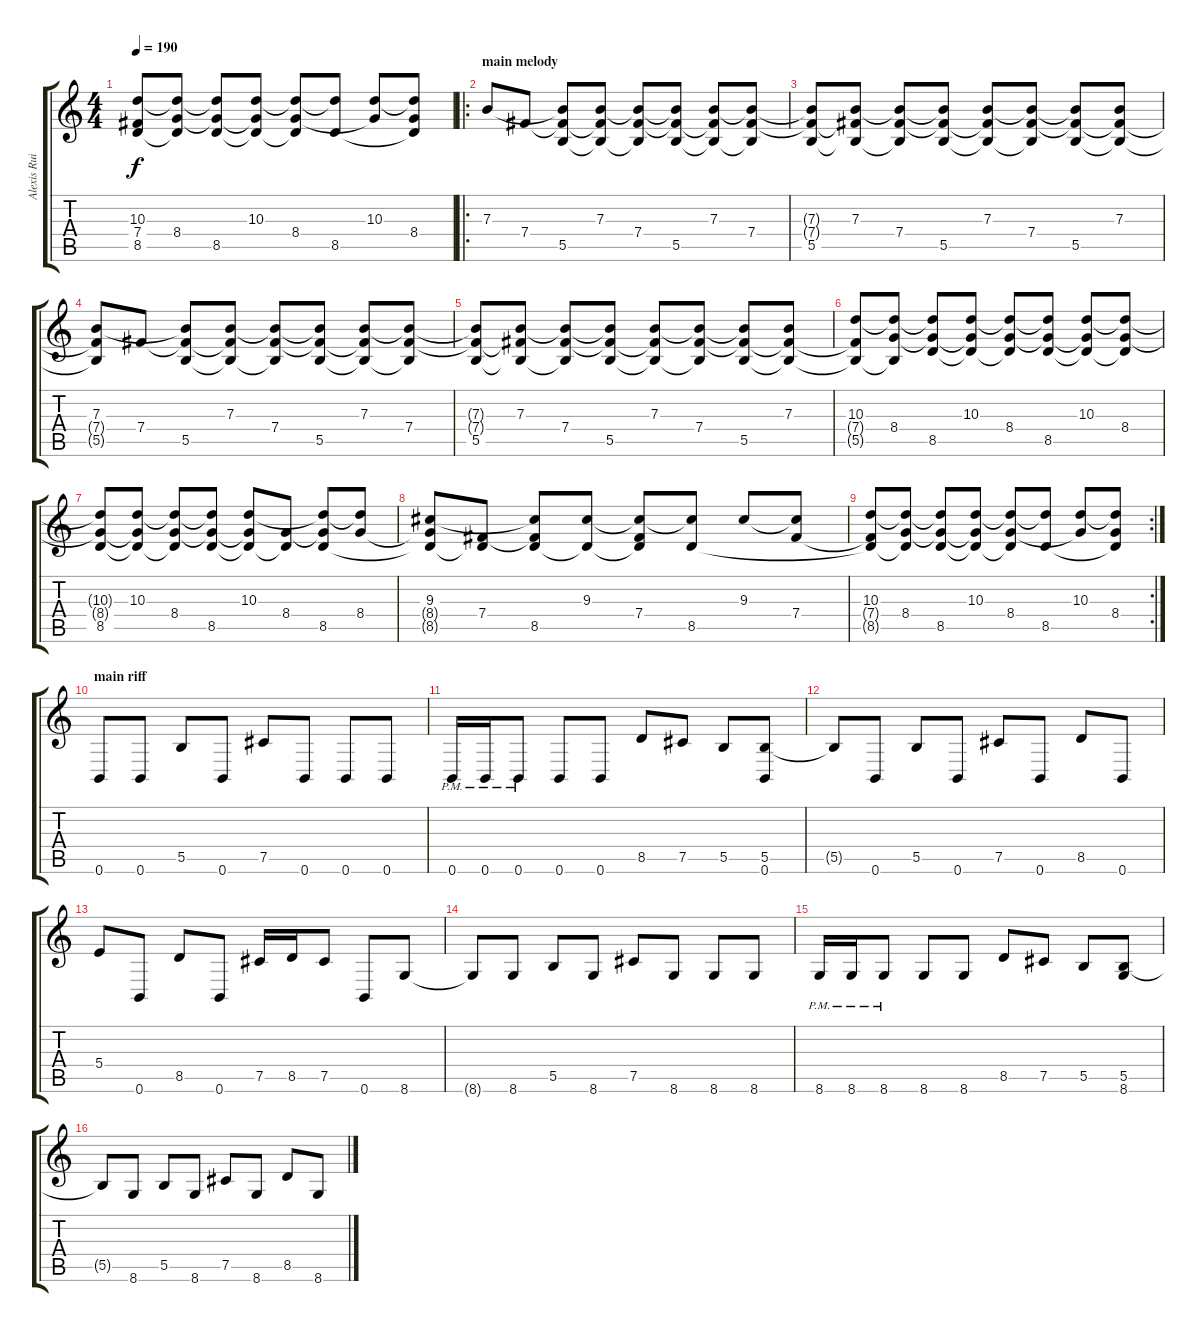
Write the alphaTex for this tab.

\track ("Alexis Ruiz (Guitarra 2)" "Alexis Rui") {instrument distortionguitar}
\staff {score tabs}
\tuning (Db4 Ab3 E3 B2 Gb2 B1) {hide}
\ts (4 4)
\tempo 190
\clef g2
\ks c
(10.3 7.4{t} 8.5{t}).8{dy f} (10.3{t} 8.4 8.5{t}).8 (10.3{t} 8.4{t} 8.5).8 (10.3 8.4{t} 8.5{t}).8 (10.3{t} 8.4 8.5{t}).8 (10.3{t} 8.5).8 (10.3 8.4{t}).8 (10.3{t} 8.4 8.5{t}).8 |
\ro
\section ("" "main melody")
7.3.8 7.4.8 (7.3{t} 7.4{t} 5.5).8 (7.3 7.4{t} 5.5{t}).8 (7.3{t} 7.4 5.5{t}).8 (7.3{t} 7.4{t} 5.5).8 (7.3 7.4{t} 5.5{t}).8 (7.3{t} 7.4 5.5{t}).8 |
(7.3{t} 7.4{t} 5.5).8 (7.3 7.4{t} 5.5{t}).8 (7.3{t} 7.4 5.5{t}).8 (7.3{t} 7.4{t} 5.5).8 (7.3 7.4{t} 5.5{t}).8 (7.3{t} 7.4 5.5{t}).8 (7.3{t} 7.4{t} 5.5).8 (7.3 7.4{t} 5.5{t}).8 |
(7.3 7.4{t} 5.5{t}).8 7.4.8 (7.3{t} 7.4{t} 5.5).8 (7.3 7.4{t} 5.5{t}).8 (7.3{t} 7.4 5.5{t}).8 (7.3{t} 7.4{t} 5.5).8 (7.3 7.4{t} 5.5{t}).8 (7.3{t} 7.4 5.5{t}).8 |
(7.3{t} 7.4{t} 5.5).8 (7.3 7.4{t} 5.5{t}).8 (7.3{t} 7.4 5.5{t}).8 (7.3{t} 7.4{t} 5.5).8 (7.3 7.4{t} 5.5{t}).8 (7.3{t} 7.4 5.5{t}).8 (7.3{t} 7.4{t} 5.5).8 (7.3 7.4{t} 5.5{t}).8 |
(10.3 7.4{t} 5.5{t}).8 (10.3{t} 8.4 5.5{t}).8 (10.3{t} 8.4{t} 8.5).8 (10.3 8.4{t} 8.5{t}).8 (10.3{t} 8.4 8.5{t}).8 (10.3{t} 8.4{t} 8.5).8 (10.3 8.4{t} 8.5{t}).8 (10.3{t} 8.4 8.5{t}).8 |
(10.3{t} 8.4{t} 8.5).8 (10.3 8.4{t} 8.5{t}).8 (10.3{t} 8.4 8.5{t}).8 (10.3{t} 8.4{t} 8.5).8 (10.3 8.4{t} 8.5{t}).8 (8.4 8.5{t}).8 (10.3{t} 8.4{t} 8.5).8 (10.3{t} 8.4).8 |
(9.3 8.4{t} 8.5{t}).8 (7.4 8.5{t}).8 (9.3{t} 7.4{t} 8.5).8 (9.3 8.5{t}).8 (9.3{t} 7.4 8.5{t}).8 (9.3{t} 8.5).8 9.3.8 (9.3{t} 7.4).8 |
\rc 2
(10.3 7.4{t} 8.5{t}).8 (10.3{t} 8.4 8.5{t}).8 (10.3{t} 8.4{t} 8.5).8 (10.3 8.4{t} 8.5{t}).8 (10.3{t} 8.4 8.5{t}).8 (10.3{t} 8.5).8 (10.3 8.4{t}).8 (10.3{t} 8.4 8.5{t}).8 |
\section ("" "main riff")
0.6.8 0.6.8 5.5.8 0.6.8 7.5.8 0.6.8 0.6.8 0.6.8 |
0.6{pm}.16 0.6{pm}.16 0.6{pm}.8 0.6.8 0.6.8 8.5.8 7.5.8 5.5.8 (5.5 0.6).8 |
5.5{t}.8 0.6.8 5.5.8 0.6.8 7.5.8 0.6.8 8.5.8 0.6.8 |
5.4.8 0.6.8 8.5.8 0.6.8 7.5.16 8.5.16 7.5.8 0.6.8 8.6.8 |
8.6{t}.8 8.6.8 5.5.8 8.6.8 7.5.8 8.6.8 8.6.8 8.6.8 |
8.6{pm}.16 8.6{pm}.16 8.6{pm}.8 8.6.8 8.6.8 8.5.8 7.5.8 5.5.8 (5.5 8.6).8 |
5.5{t}.8 8.6.8 5.5.8 8.6.8 7.5.8 8.6.8 8.5.8 8.6.8
